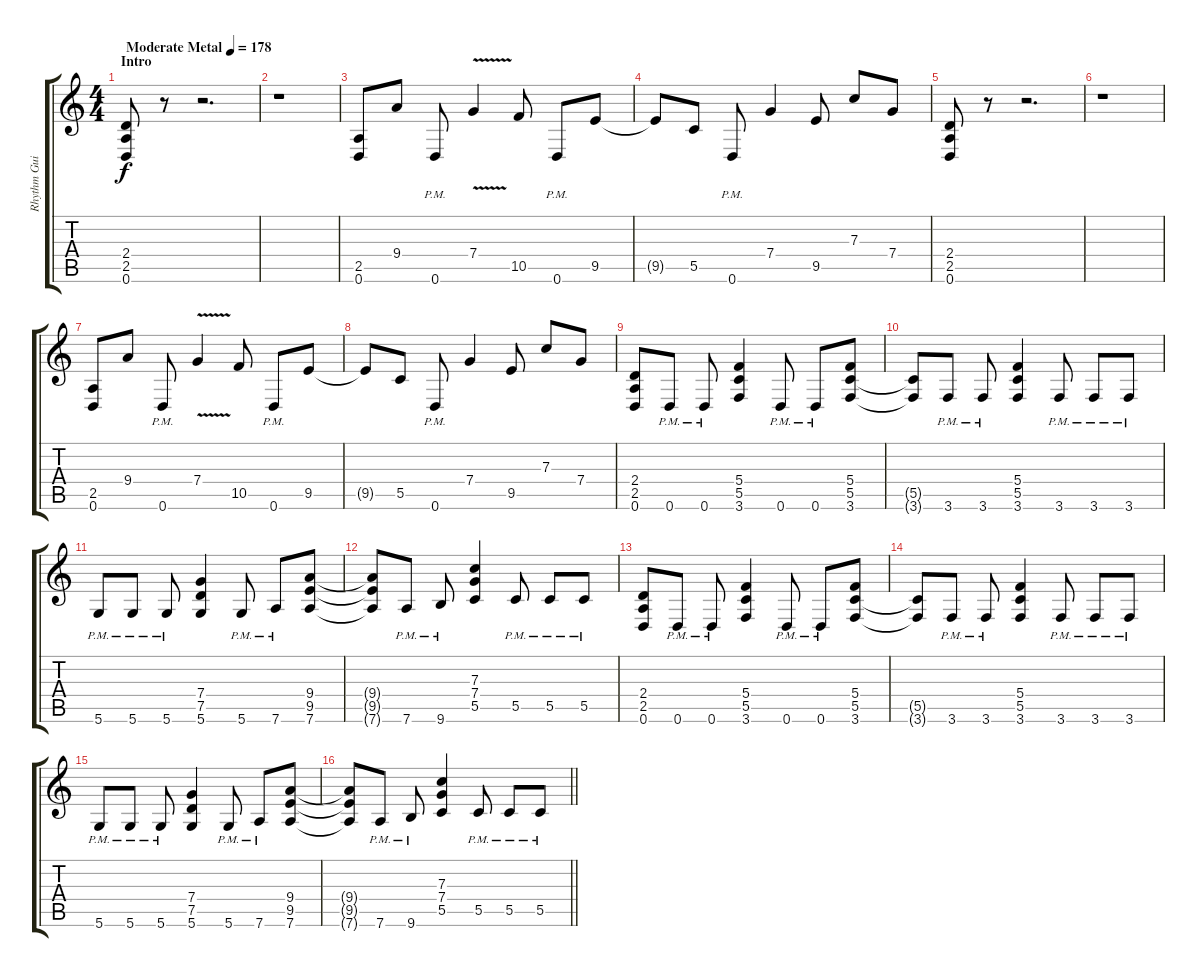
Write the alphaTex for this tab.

\track ("Rhythm Guitar" "Rhythm Gui") {instrument distortionguitar}
\staff {score tabs}
\tuning (D4 A3 F3 C3 G2 D2) {hide}
\ts (4 4)
\section ("" "Intro")
\tempo (178 "Moderate Metal")
\clef g2
\ks c
(2.4 2.5 0.6).8{dy f instrument distortionguitar} r.8 r.2{d} |
r.1 |
(2.5 0.6).8 9.4.8 0.6{pm}.8 7.4{v}.4 10.5.8 0.6{pm}.8 9.5.8 |
9.5{t}.8 5.5.8 0.6{pm}.8 7.4.4 9.5.8 7.3.8 7.4.8 |
(2.4 2.5 0.6).8 r.8 r.2{d} |
r.1 |
(2.5 0.6).8 9.4.8 0.6{pm}.8 7.4{v}.4 10.5.8 0.6{pm}.8 9.5.8 |
9.5{t}.8 5.5.8 0.6{pm}.8 7.4.4 9.5.8 7.3.8 7.4.8 |
(2.4 2.5 0.6).8 0.6{pm}.8 0.6{pm}.8 (5.4 5.5 3.6).4 0.6{pm}.8 0.6{pm}.8 (5.4 5.5 3.6).8 |
(5.5{t} 3.6{t}).8 3.6{pm}.8 3.6{pm}.8 (5.4 5.5 3.6).4 3.6{pm}.8 3.6{pm}.8 3.6{pm}.8 |
5.6{pm}.8 5.6{pm}.8 5.6{pm}.8 (7.4 7.5 5.6).4 5.6{pm}.8 7.6{pm}.8 (9.4 9.5 7.6).8 |
(9.4{t} 9.5{t} 7.6{t}).8 7.6{pm}.8 9.6{pm}.8 (7.3 7.4 5.5).4 5.5{pm}.8 5.5{pm}.8 5.5{pm}.8 |
(2.4 2.5 0.6).8 0.6{pm}.8 0.6{pm}.8 (5.4 5.5 3.6).4 0.6{pm}.8 0.6{pm}.8 (5.4 5.5 3.6).8 |
(5.5{t} 3.6{t}).8 3.6{pm}.8 3.6{pm}.8 (5.4 5.5 3.6).4 3.6{pm}.8 3.6{pm}.8 3.6{pm}.8 |
5.6{pm}.8 5.6{pm}.8 5.6{pm}.8 (7.4 7.5 5.6).4 5.6{pm}.8 7.6{pm}.8 (9.4 9.5 7.6).8 |
\barLineRight lightlight
(9.4{t} 9.5{t} 7.6{t}).8 7.6{pm}.8 9.6{pm}.8 (7.3 7.4 5.5).4 5.5{pm}.8 5.5{pm}.8 5.5{pm}.8
